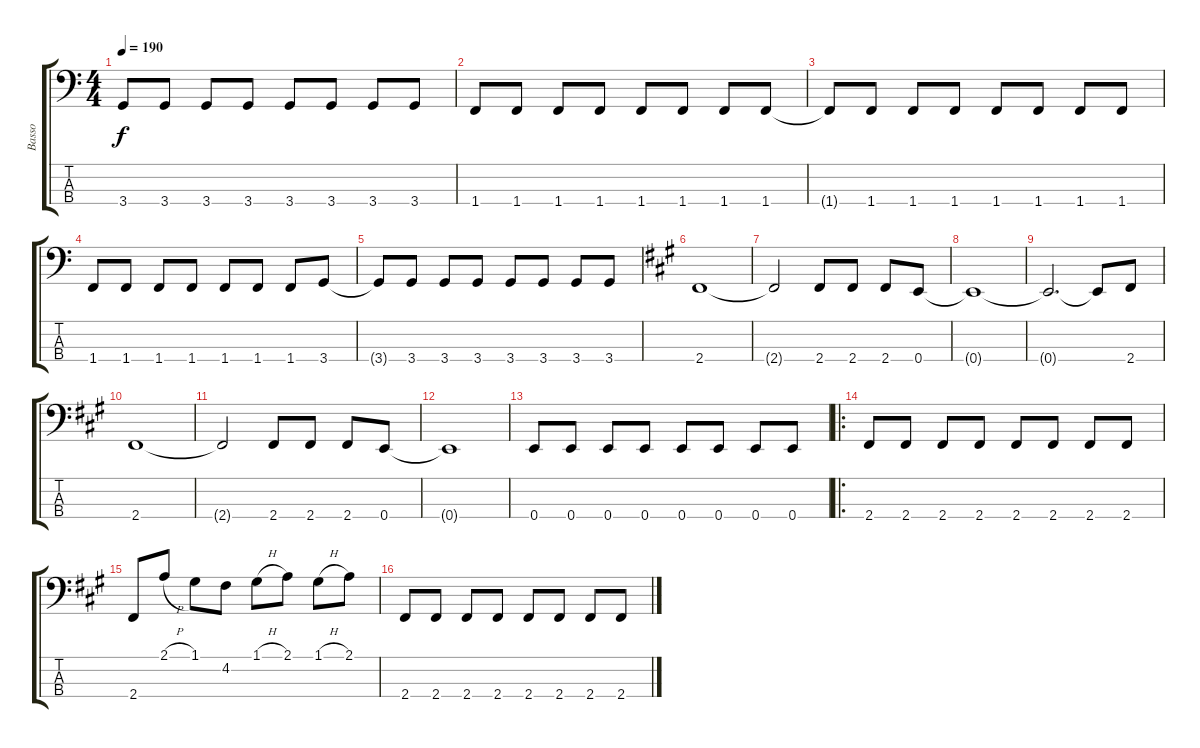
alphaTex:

\track ("Basso" "Basso") {instrument electricbasspick}
\staff {score tabs}
\tuning (G2 D2 A1 E1) {hide}
\ts (4 4)
\tempo 190
\clef f4
\ks c
3.4{t}.8{dy f} 3.4.8 3.4.8 3.4.8 3.4.8 3.4.8 3.4.8 3.4.8 |
1.4.8 1.4.8 1.4.8 1.4.8 1.4.8 1.4.8 1.4.8 1.4.8 |
1.4{t}.8 1.4.8 1.4.8 1.4.8 1.4.8 1.4.8 1.4.8 1.4.8 |
1.4.8 1.4.8 1.4.8 1.4.8 1.4.8 1.4.8 1.4.8 3.4.8 |
3.4{t}.8 3.4.8 3.4.8 3.4.8 3.4.8 3.4.8 3.4.8 3.4.8 |
\ks a
2.4.1 |
2.4{t}.2 2.4.8 2.4.8 2.4.8 0.4.8 |
0.4{t}.1 |
0.4{t}.2{d} 0.4{t}.8 2.4.8 |
2.4.1 |
2.4{t}.2 2.4.8 2.4.8 2.4.8 0.4.8 |
0.4{t}.1 |
0.4.8 0.4.8 0.4.8 0.4.8 0.4.8 0.4.8 0.4.8 0.4.8 |
\ro
2.4.8 2.4.8 2.4.8 2.4.8 2.4.8 2.4.8 2.4.8 2.4.8 |
2.4.8 2.1{h}.8 1.1.8 4.2.8 1.1{h}.8 2.1.8 1.1{h}.8 2.1.8 |
2.4.8 2.4.8 2.4.8 2.4.8 2.4.8 2.4.8 2.4.8 2.4.8
